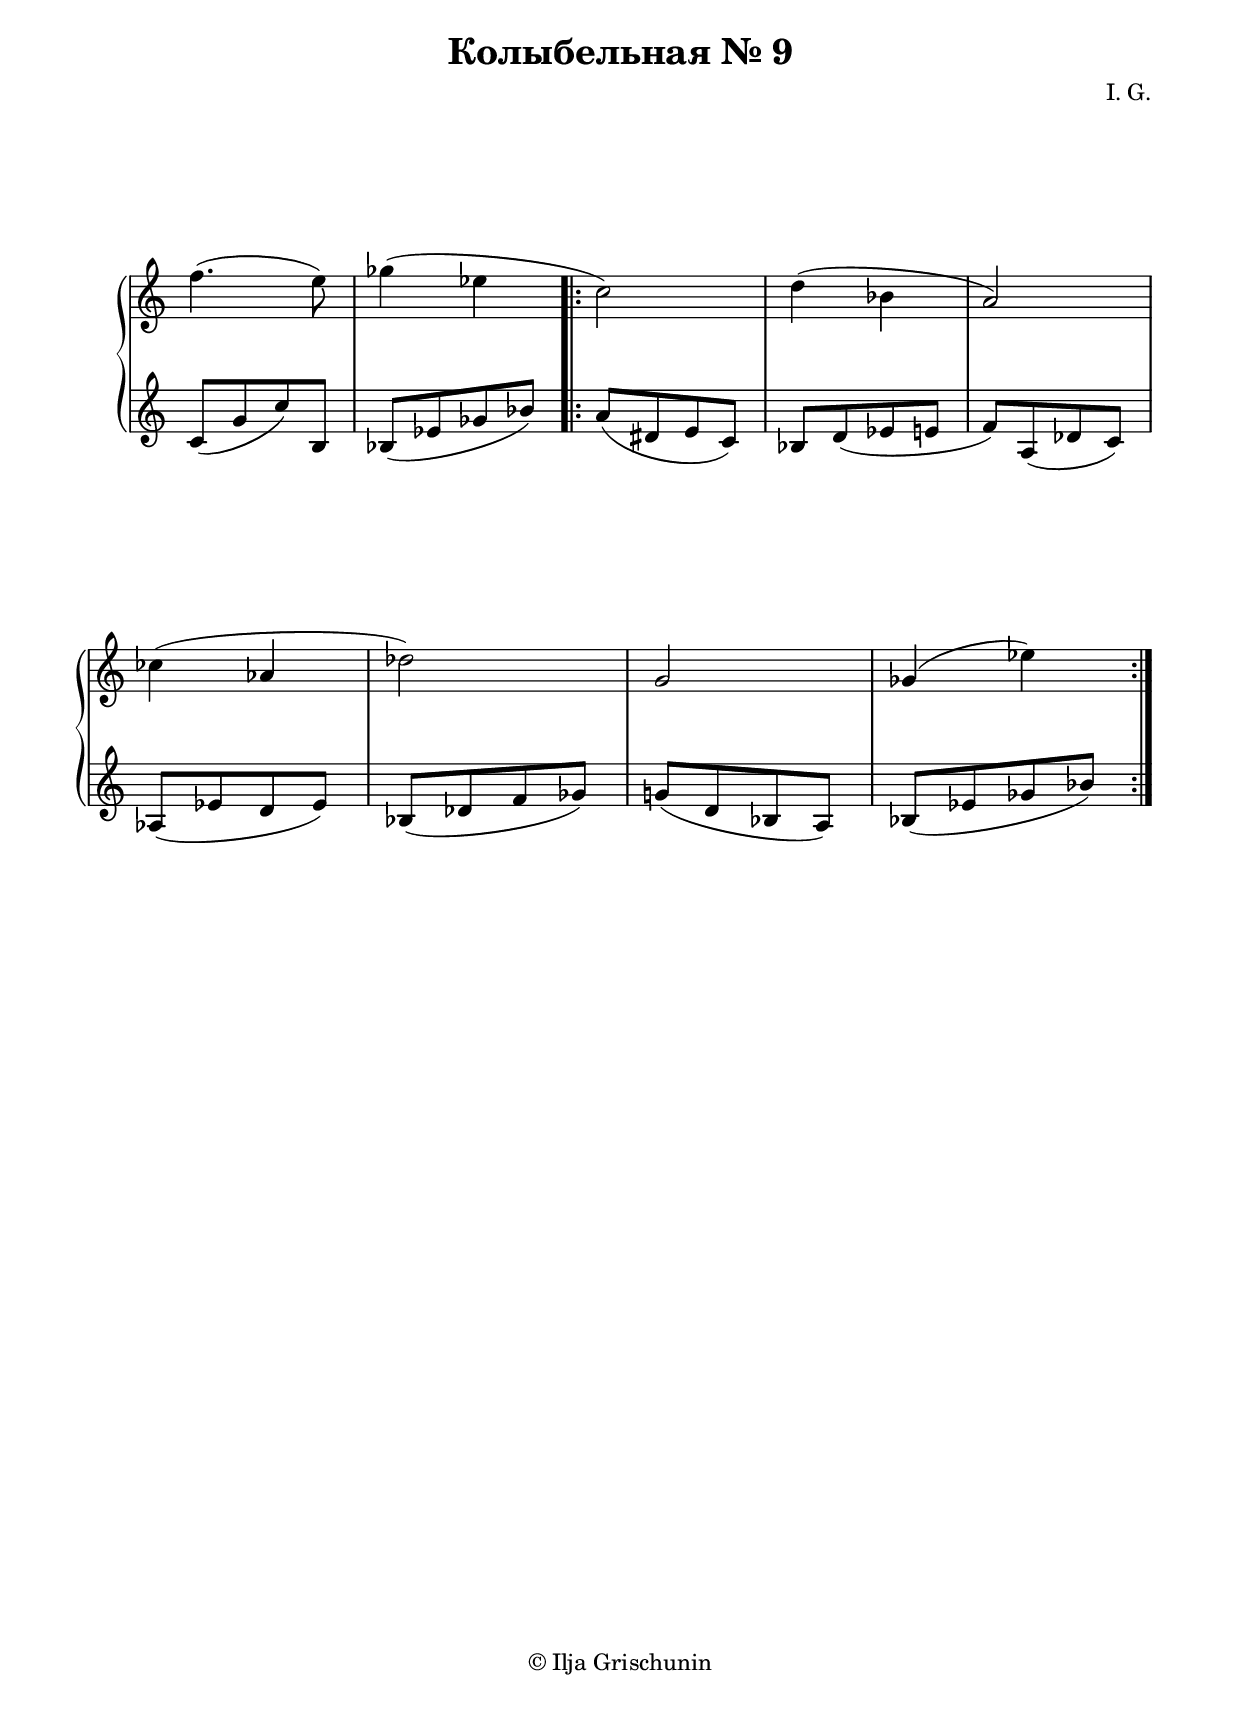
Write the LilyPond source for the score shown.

\version "2.19.15"

\language "deutsch"

\header {
  title = "Колыбельная № 9"
  composer = "I. G."
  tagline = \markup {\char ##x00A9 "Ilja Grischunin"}
}

\paper {
  #(set-paper-size "a4")
  top-system-spacing.basic-distance = #20
  top-markup-spacing.basic-distance = #5
  markup-system-spacing.basic-distance = #25
  system-system-spacing.basic-distance = #25
  %score-system-spacing.basic-distance = #40
  %score-markup-spacing.basic-distance = #25
  last-bottom-spacing.basic-distance = #25
  left-margin = 15
  right-margin = 15
}

\layout {
  indent = 7
  \context {
    \Score
    \remove "Bar_number_engraver"
    \override StaffGrouper.staff-staff-spacing.basic-distance = #11
  }
}

\version "2.19.15"
\language "deutsch"
%%%%%%%%%%% RH %%%%%%%%%%%%
neunteRH = \relative {
  \clef treble
  %\key es \minor
  \time 2/4
  \override Staff.TimeSignature #'stencil = ##f
  f''4.( e8) ges4( es \bar ".|:" c2) d4( b a2) ces4( as des2) g, ges4(es')
  \bar ":|."
}
%%%%%%%% DYNAMIC %%%%%%%%%%
dynamicNeun = {
  \override Hairpin.to-barline = ##f
}
%%%%%%%%%%% LH %%%%%%%%%%%%
neunteLH = \relative {
  \clef treble
  %\key es \minor
  \time 2/4
  \override Staff.TimeSignature #'stencil = ##f
  c'8[( g' c) h,] b[( es ges b]) a[( dis, e c]) b[ d( es e] f[) a,( des c])
  as[( es' d es]) b[( des f ges]) g![( d b a]) b[( es ges b])
}


\score {
  \new PianoStaff
  <<
    \new Staff = "RH" \neunteRH
    %\new Dynamics = "Dynamics_pf" \dynamicSieben
    \new Staff = "LH" \neunteLH
  >>
  %\midi {}
}